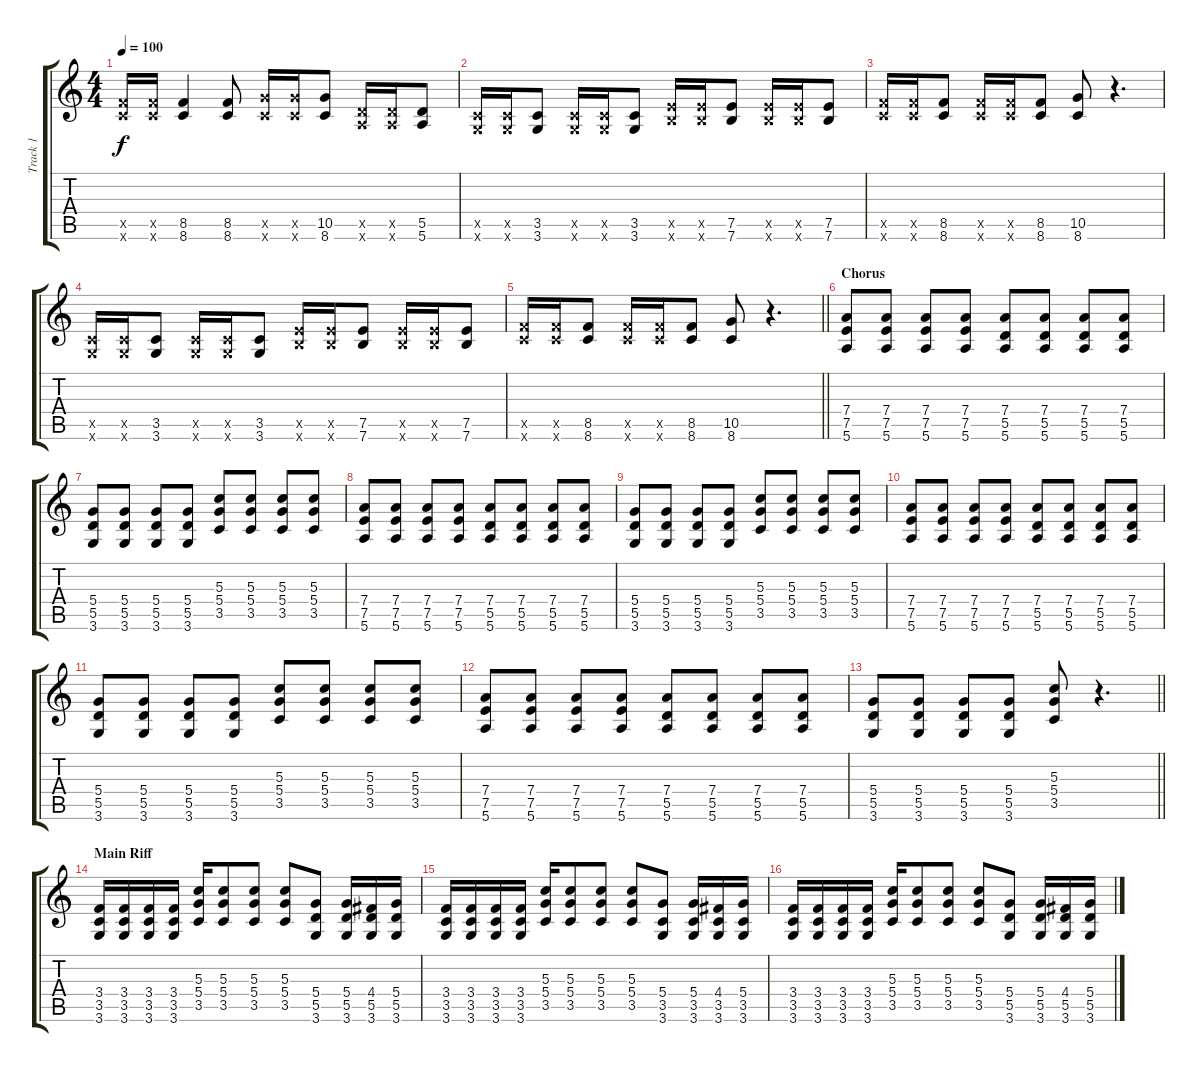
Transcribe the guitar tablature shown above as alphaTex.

\track ("Track 1" "Track 1") {instrument overdrivenguitar}
\staff {score tabs}
\tuning (E4 B3 G3 D3 A2 E2) {hide}
\ts (4 4)
\tempo 100
\clef g2
\ks c
(8.5{x} 8.6{x}).16{dy f} (8.5{x} 8.6{x}).16 (8.5 8.6).4 (8.5 8.6).8 (10.5{x} 8.6{x}).16 (10.5{x} 8.6{x}).16 (10.5 8.6).8 (5.5{x} 5.6{x}).16 (5.5{x} 5.6{x}).16 (5.5 5.6).8 |
(3.5{x} 3.6{x}).16 (3.5{x} 3.6{x}).16 (3.5 3.6).8 (3.5{x} 3.6{x}).16 (3.5{x} 3.6{x}).16 (3.5 3.6).8 (7.5{x} 7.6{x}).16 (7.5{x} 7.6{x}).16 (7.5 7.6).8 (7.5{x} 7.6{x}).16 (7.5{x} 7.6{x}).16 (7.5 7.6).8 |
(8.5{x} 8.6{x}).16 (8.5{x} 8.6{x}).16 (8.5 8.6).8 (8.5{x} 8.6{x}).16 (8.5{x} 8.6{x}).16 (8.5 8.6).8 (10.5 8.6).8 r.4{d} |
(3.5{x} 3.6{x}).16 (3.5{x} 3.6{x}).16 (3.5 3.6).8 (3.5{x} 3.6{x}).16 (3.5{x} 3.6{x}).16 (3.5 3.6).8 (7.5{x} 7.6{x}).16 (7.5{x} 7.6{x}).16 (7.5 7.6).8 (7.5{x} 7.6{x}).16 (7.5{x} 7.6{x}).16 (7.5 7.6).8 |
\barLineRight lightlight
(8.5{x} 8.6{x}).16 (8.5{x} 8.6{x}).16 (8.5 8.6).8 (8.5{x} 8.6{x}).16 (8.5{x} 8.6{x}).16 (8.5 8.6).8 (10.5 8.6).8 r.4{d} |
\section ("" "Chorus")
(7.4 7.5 5.6).8 (7.4 7.5 5.6).8 (7.4 7.5 5.6).8 (7.4 7.5 5.6).8 (7.4 5.5 5.6).8 (7.4 5.5 5.6).8 (7.4 5.5 5.6).8 (7.4 5.5 5.6).8 |
(5.4 5.5 3.6).8 (5.4 5.5 3.6).8 (5.4 5.5 3.6).8 (5.4 5.5 3.6).8 (5.3 5.4 3.5).8 (5.3 5.4 3.5).8 (5.3 5.4 3.5).8 (5.3 5.4 3.5).8 |
(7.4 7.5 5.6).8 (7.4 7.5 5.6).8 (7.4 7.5 5.6).8 (7.4 7.5 5.6).8 (7.4 5.5 5.6).8 (7.4 5.5 5.6).8 (7.4 5.5 5.6).8 (7.4 5.5 5.6).8 |
(5.4 5.5 3.6).8 (5.4 5.5 3.6).8 (5.4 5.5 3.6).8 (5.4 5.5 3.6).8 (5.3 5.4 3.5).8 (5.3 5.4 3.5).8 (5.3 5.4 3.5).8 (5.3 5.4 3.5).8 |
(7.4 7.5 5.6).8 (7.4 7.5 5.6).8 (7.4 7.5 5.6).8 (7.4 7.5 5.6).8 (7.4 5.5 5.6).8 (7.4 5.5 5.6).8 (7.4 5.5 5.6).8 (7.4 5.5 5.6).8 |
(5.4 5.5 3.6).8 (5.4 5.5 3.6).8 (5.4 5.5 3.6).8 (5.4 5.5 3.6).8 (5.3 5.4 3.5).8 (5.3 5.4 3.5).8 (5.3 5.4 3.5).8 (5.3 5.4 3.5).8 |
(7.4 7.5 5.6).8 (7.4 7.5 5.6).8 (7.4 7.5 5.6).8 (7.4 7.5 5.6).8 (7.4 5.5 5.6).8 (7.4 5.5 5.6).8 (7.4 5.5 5.6).8 (7.4 5.5 5.6).8 |
\barLineRight lightlight
(5.4 5.5 3.6).8 (5.4 5.5 3.6).8 (5.4 5.5 3.6).8 (5.4 5.5 3.6).8 (5.3 5.4 3.5).8 r.4{d} |
\section ("" "Main Riff")
(3.4 3.5 3.6).16 (3.4 3.5 3.6).16 (3.4 3.5 3.6).16 (3.4 3.5 3.6).16 (5.3 5.4 3.5).16 (5.3 5.4 3.5).8 (5.3 5.4 3.5).8 (5.3 5.4 3.5).8 (5.4 5.5 3.6).8 (5.4 5.5 3.6).16 (4.4 5.5 3.6).16 (5.4 5.5 3.6).16 |
(3.4 3.5 3.6).16 (3.4 3.5 3.6).16 (3.4 3.5 3.6).16 (3.4 3.5 3.6).16 (5.3 5.4 3.5).16 (5.3 5.4 3.5).8 (5.3 5.4 3.5).8 (5.3 5.4 3.5).8 (5.4 3.5 3.6).8 (5.4 3.5 3.6).16 (4.4 3.5 3.6).16 (5.4 3.5 3.6).16 |
(3.4 3.5 3.6).16 (3.4 3.5 3.6).16 (3.4 3.5 3.6).16 (3.4 3.5 3.6).16 (5.3 5.4 3.5).16 (5.3 5.4 3.5).8 (5.3 5.4 3.5).8 (5.3 5.4 3.5).8 (5.4 5.5 3.6).8 (5.4 5.5 3.6).16 (4.4 5.5 3.6).16 (5.4 5.5 3.6).16
